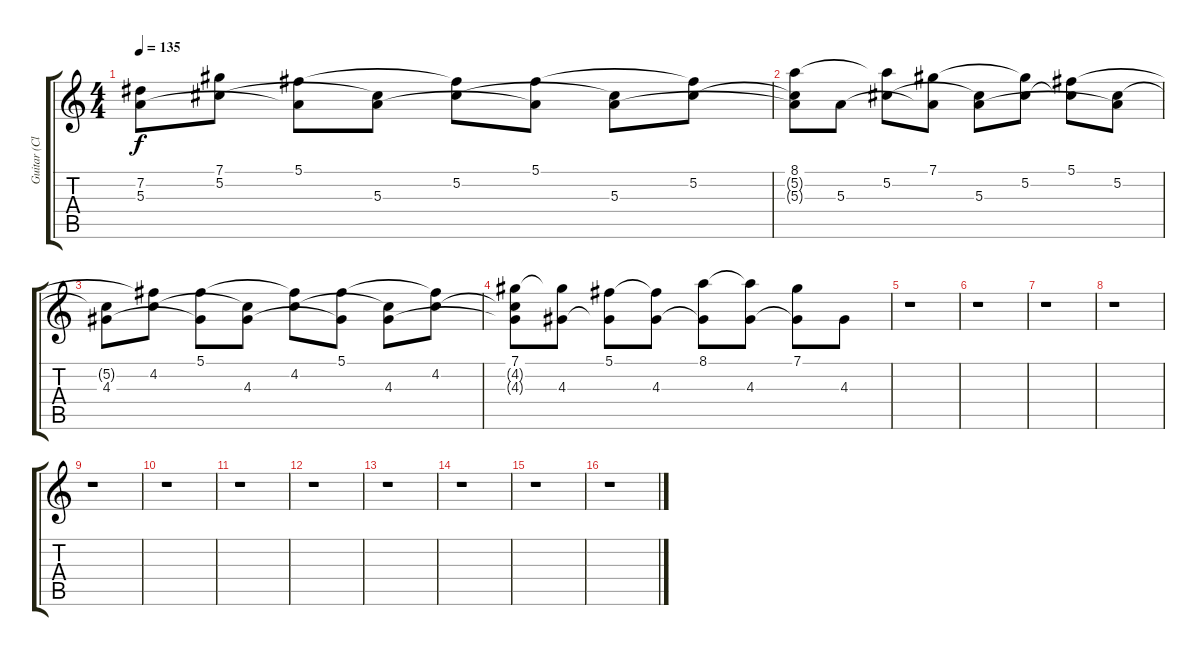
\track ("Guitar (Clean)" "Guitar (Cl") {instrument electricguitarclean}
\staff {score tabs}
\tuning (Db4 Ab3 E3 B2 Gb2 Db2) {hide}
\ts (4 4)
\tempo 135
\clef g2
\ks c
(7.2{t} 5.3).8{dy f} (7.1{t} 5.2).8 (5.1 5.3{t}).8 (5.2{t} 5.3).8 (5.1{t} 5.2).8 (5.1 5.3{t}).8 (5.2{t} 5.3).8 (5.1{t} 5.2).8 |
(8.1 5.2{t} 5.3{t}).8 5.3.8 (8.1{t} 5.2).8 (7.1 5.3{t}).8 (5.2{t} 5.3).8 (7.1{t} 5.2).8 (5.1 5.2{t}).8 (5.2 5.3{t}).8 |
(5.2{t} 4.3).8 (5.1{t} 4.2).8 (5.1 4.3{t}).8 (4.2{t} 4.3).8 (5.1{t} 4.2).8 (5.1 4.3{t}).8 (4.2{t} 4.3).8 (5.1{t} 4.2).8 |
(7.1 4.2{t} 4.3{t}).8 (7.1{t} 4.3).8 (5.1 4.3{t}).8 (5.1{t} 4.3).8 (8.1 4.3{t}).8 (8.1{t} 4.3).8 (7.1 4.3{t}).8 4.3.8 |
r.1 |
r.1 |
r.1 |
r.1 |
r.1 |
r.1 |
r.1 |
r.1 |
r.1 |
r.1 |
r.1 |
r.1
